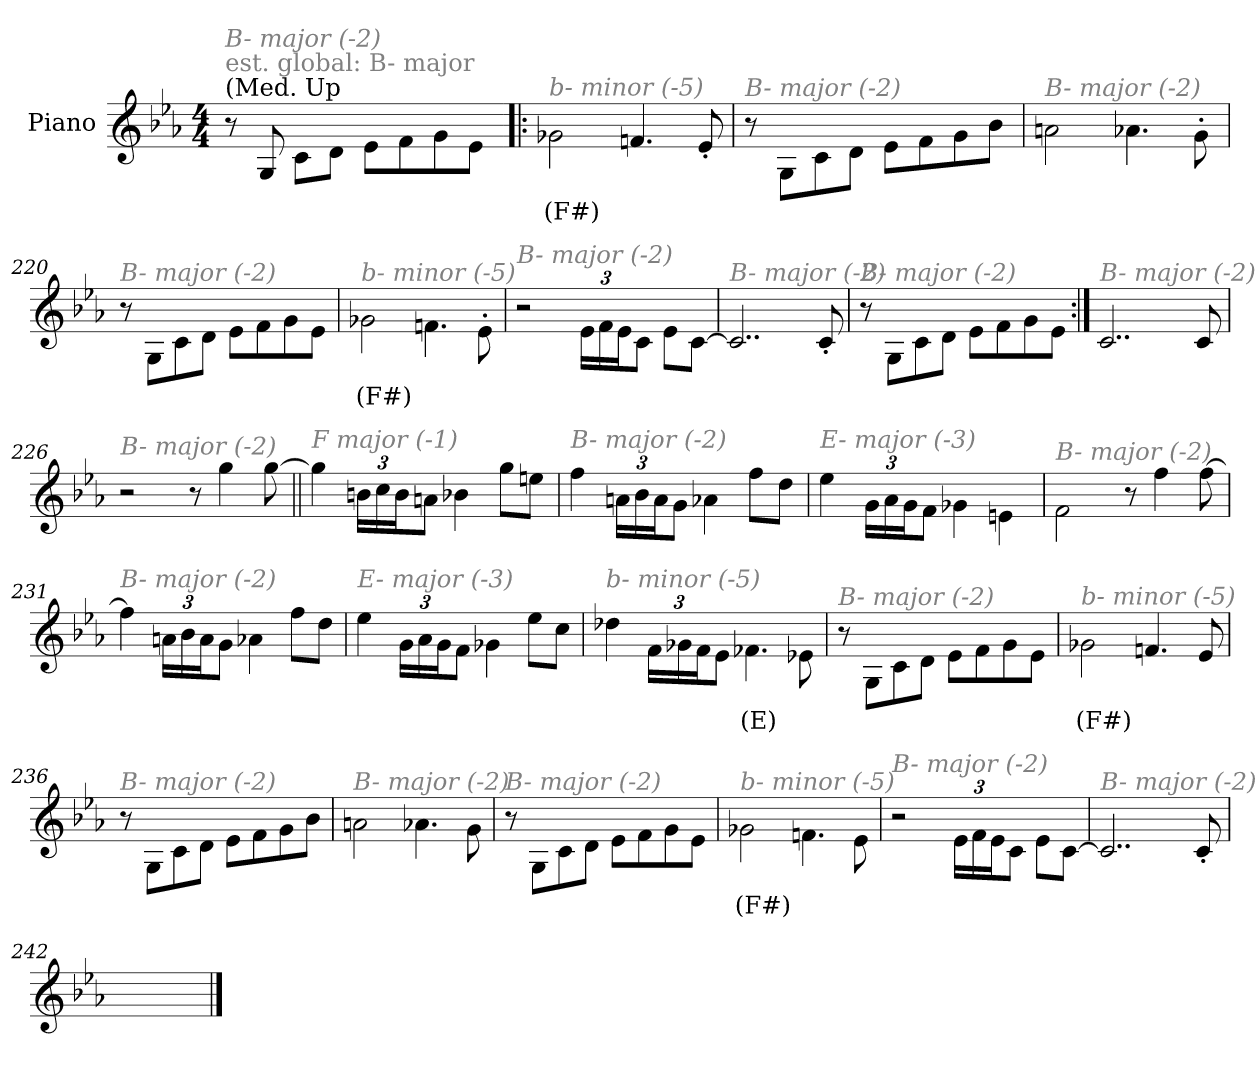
**kern	**text
*part1	*part1
*staff1	*staff1
*I"Piano	*
*I'Pno.	*
*clefG2	*
*k[b-e-a-]	*
*M4/4	*
*MM160	*
=1	=1
!LO:TX:a:t=(Med. Up	!
!LO:TX:a:color=#808080:t=est. global&colon; B- major	!
!LO:TX:i:color=#808080:t=B- major (-2)	!
8r	.
8G/	.
8c\L	.
8d\J	.
8e-\L	.
8f\	.
8g\	.
8e-\J	.
=217!|:	=217!|:
!LO:TX:i:color=#808080:t=b- minor (-5)	!
2g-Xi\	(F#)
4.fn/	.
8e-'/	.
=218	=218
!LO:TX:i:color=#808080:t=B- major (-2)	!
8r	.
8G\L	.
8c\	.
8d\J	.
8e-\L	.
8f\	.
8g\	.
8b-\J	.
!!LO:LB:g=z
=219	=219
!LO:TX:i:color=#808080:t=B- major (-2)	!
2an\	.
4.a-X\	.
8g'\	.
=220	=220
!LO:TX:i:color=#808080:t=B- major (-2)	!
8r	.
8G\L	.
8c\	.
8d\J	.
8e-\L	.
8f\	.
8g\	.
8e-\J	.
=221	=221
!LO:TX:i:color=#808080:t=b- minor (-5)	!
2g-Xi\	(F#)
4.fn\	.
8e-'\	.
=222	=222
!LO:TX:i:color=#808080:t=B- major (-2)	!
2r	.
*Xbrackettup	*
24e-\LL	.
24f\	.
24e-\J	.
8c\J	.
8e-\L	.
[8c\J	.
!!LO:LB:g=z
=223	=223
!LO:TX:i:color=#808080:t=B- major (-2)	!
2..c/]	.
8c'/	.
=224	=224
!LO:TX:i:color=#808080:t=B- major (-2)	!
8r	.
8G\L	.
8c\	.
8d\J	.
8e-\L	.
8f\	.
8g\	.
8e-\J	.
=225:|!	=225:|!
!LO:TX:i:color=#808080:t=B- major (-2)	!
2..c/	.
8c/	.
=226	=226
!LO:TX:i:color=#808080:t=B- major (-2)	!
2r	.
8r	.
4gg\	.
[8gg\	.
!!LO:LB:g=z
=227||	=227||
!LO:TX:i:color=#808080:t=F major (-1)	!
4gg\]	.
24bn\LL	.
24cc\	.
24b\J	.
8an\J	.
4b-X\	.
8gg\L	.
8een\J	.
=228	=228
!LO:TX:i:color=#808080:t=B- major (-2)	!
4ff\	.
24an\LL	.
24b-\	.
24a\J	.
8g\J	.
4a-X\	.
8ff\L	.
8dd\J	.
=229	=229
!LO:TX:i:color=#808080:t=E- major (-3)	!
4ee-\	.
24g\LL	.
24a-\	.
24g\J	.
8f\J	.
4g-X\	.
4en\	.
=230	=230
!LO:TX:i:color=#808080:t=B- major (-2)	!
2f\	.
8r	.
4ff\	.
[8ff\	.
!!LO:LB:g=z
=231	=231
!LO:TX:i:color=#808080:t=B- major (-2)	!
4ff\]	.
24an\LL	.
24b-\	.
24a\J	.
8g\J	.
4a-X\	.
8ff\L	.
8dd\J	.
=232	=232
!LO:TX:i:color=#808080:t=E- major (-3)	!
4ee-\	.
24g\LL	.
24a-\	.
24g\J	.
8f\J	.
4g-X\	.
8ee-\L	.
8cc\J	.
=233	=233
!LO:TX:i:color=#808080:t=b- minor (-5)	!
4dd-X\	.
24f\LL	.
24g-X\	.
24f\J	.
8e-\J	.
4.f-Xi\	(E)
8e-X\	.
=234	=234
!LO:TX:i:color=#808080:t=B- major (-2)	!
8r	.
8G\L	.
8c\	.
8d\J	.
8e-\L	.
8f\	.
8g\	.
8e-\J	.
!!LO:LB:g=z
=235	=235
!LO:TX:i:color=#808080:t=b- minor (-5)	!
2g-Xi\	(F#)
4.fn/	.
8e-/	.
=236	=236
!LO:TX:i:color=#808080:t=B- major (-2)	!
8r	.
8G\L	.
8c\	.
8d\J	.
8e-\L	.
8f\	.
8g\	.
8b-\J	.
=237	=237
!LO:TX:i:color=#808080:t=B- major (-2)	!
2an\	.
4.a-X\	.
8g\	.
=238	=238
!LO:TX:i:color=#808080:t=B- major (-2)	!
8r	.
8G\L	.
8c\	.
8d\J	.
8e-\L	.
8f\	.
8g\	.
8e-\J	.
!!LO:LB:g=z
=239	=239
!LO:TX:i:color=#808080:t=b- minor (-5)	!
2g-Xi\	(F#)
4.fn\	.
8e-\	.
=240	=240
!LO:TX:i:color=#808080:t=B- major (-2)	!
2r	.
24e-\LL	.
24f\	.
24e-\J	.
8c\J	.
8e-\L	.
[8c\J	.
=241	=241
!LO:TX:i:color=#808080:t=B- major (-2)	!
2..c/]	.
8c'/	.
=242	=242
1ryy	.
==	==
*-	*-
